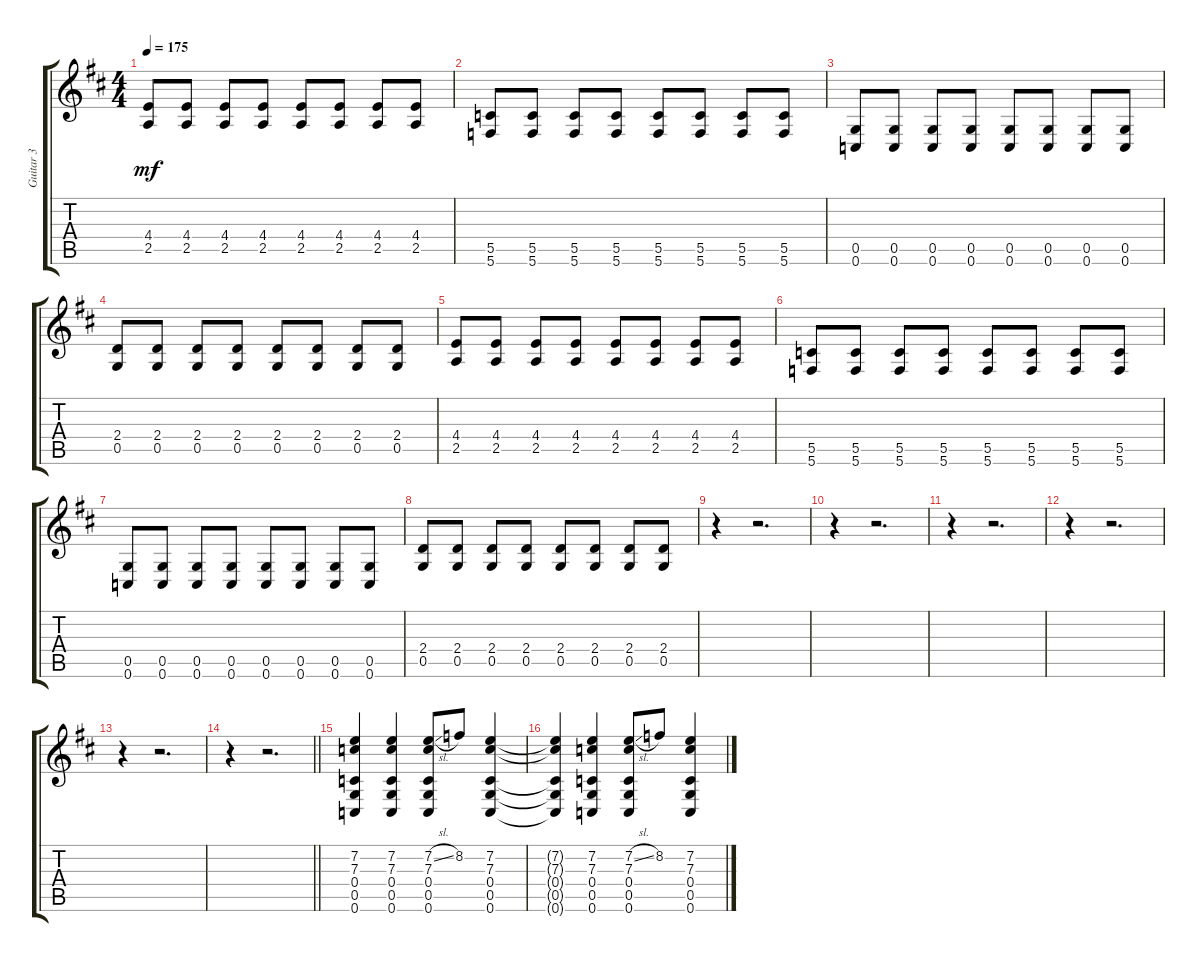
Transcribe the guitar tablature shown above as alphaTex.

\track ("Guitar 3" "Guitar 3") {instrument overdrivenguitar}
\staff {score tabs}
\tuning (D4 A3 F3 C3 G2 C2) {hide}
\ts (4 4)
\tempo 175
\clef g2
\ks d
(4.4 2.5).8{dy mf} (4.4 2.5).8 (4.4 2.5).8 (4.4 2.5).8 (4.4 2.5).8 (4.4 2.5).8 (4.4 2.5).8 (4.4 2.5).8 |
(5.5 5.6).8 (5.5 5.6).8 (5.5 5.6).8 (5.5 5.6).8 (5.5 5.6).8 (5.5 5.6).8 (5.5 5.6).8 (5.5 5.6).8 |
(0.5 0.6).8 (0.5 0.6).8 (0.5 0.6).8 (0.5 0.6).8 (0.5 0.6).8 (0.5 0.6).8 (0.5 0.6).8 (0.5 0.6).8 |
(2.4 0.5).8 (2.4 0.5).8 (2.4 0.5).8 (2.4 0.5).8 (2.4 0.5).8 (2.4 0.5).8 (2.4 0.5).8 (2.4 0.5).8 |
(4.4 2.5).8 (4.4 2.5).8 (4.4 2.5).8 (4.4 2.5).8 (4.4 2.5).8 (4.4 2.5).8 (4.4 2.5).8 (4.4 2.5).8 |
(5.5 5.6).8 (5.5 5.6).8 (5.5 5.6).8 (5.5 5.6).8 (5.5 5.6).8 (5.5 5.6).8 (5.5 5.6).8 (5.5 5.6).8 |
(0.5 0.6).8 (0.5 0.6).8 (0.5 0.6).8 (0.5 0.6).8 (0.5 0.6).8 (0.5 0.6).8 (0.5 0.6).8 (0.5 0.6).8 |
(2.4 0.5).8 (2.4 0.5).8 (2.4 0.5).8 (2.4 0.5).8 (2.4 0.5).8 (2.4 0.5).8 (2.4 0.5).8 (2.4 0.5).8 |
r.4 r.2{d} |
r.4 r.2{d} |
r.4 r.2{d} |
r.4 r.2{d} |
r.4 r.2{d} |
\barLineRight lightlight
r.4 r.2{d} |
(7.2 7.3 0.4 0.5 0.6).4 (7.2 7.3 0.4 0.5 0.6).4 (7.2{sl} 7.3 0.4 0.5 0.6).8 8.2.8 (7.2 7.3 0.4 0.5 0.6).4 |
(7.2{t} 7.3{t} 0.4{t} 0.5{t} 0.6{t}).4 (7.2 7.3 0.4 0.5 0.6).4 (7.2{sl} 7.3 0.4 0.5 0.6).8 8.2.8 (7.2 7.3 0.4 0.5 0.6).4
